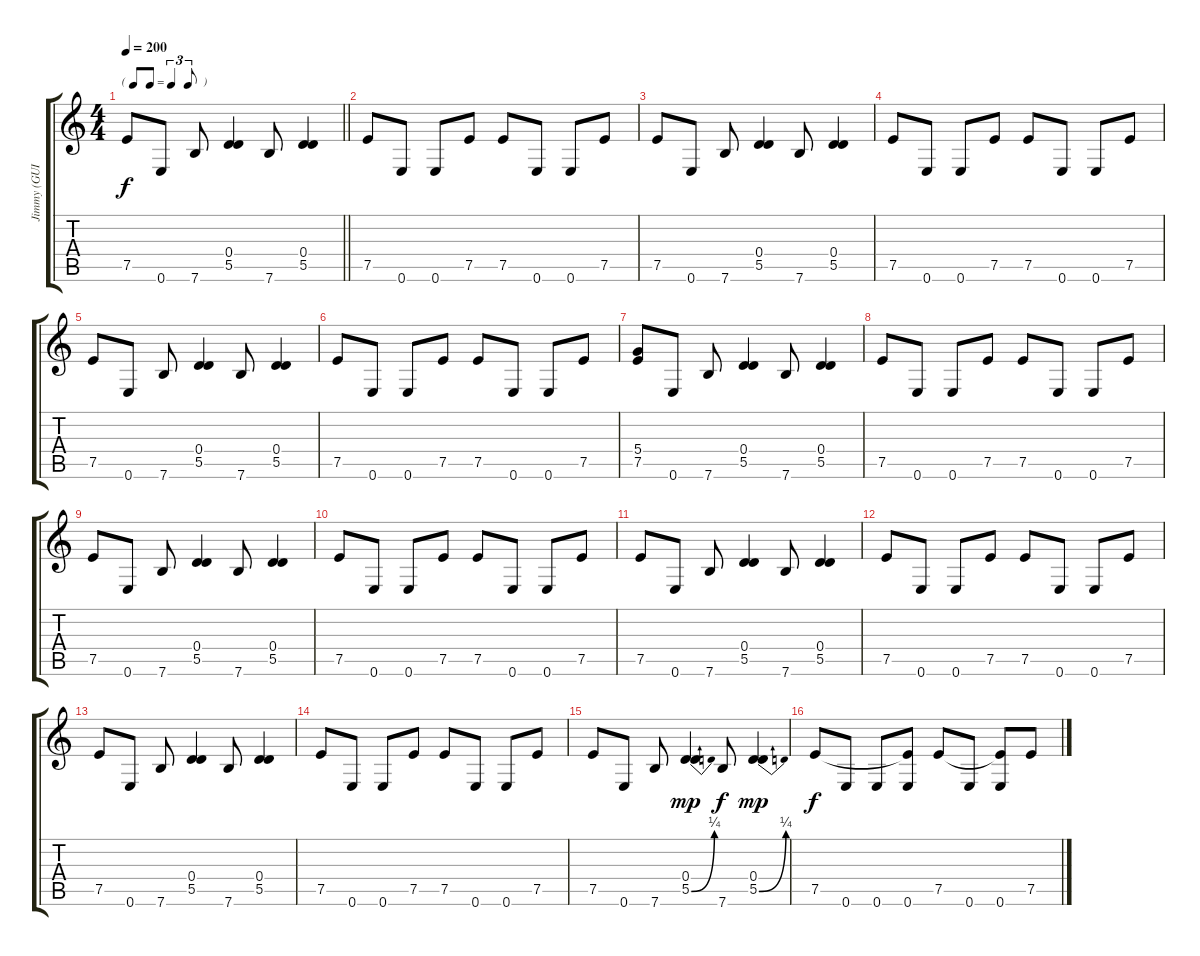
\track ("Jimmy (GUITAR)" "Jimmy (GUI") {instrument distortionguitar}
\staff {score tabs}
\tuning (E4 B3 G3 D3 A2 E2) {hide}
\ts (4 4)
\tf triplet8th
\tempo 200
\clef g2
\barLineRight lightlight
\ks c
7.5.8{dy f} 0.6.8 7.6.8 (0.4 5.5).4 7.6.8 (0.4 5.5).4 |
7.5.8 0.6.8 0.6.8 7.5.8 7.5.8 0.6.8 0.6.8 7.5.8 |
7.5.8 0.6.8 7.6.8 (0.4 5.5).4 7.6.8 (0.4 5.5).4 |
7.5.8 0.6.8 0.6.8 7.5.8 7.5.8 0.6.8 0.6.8 7.5.8 |
7.5.8 0.6.8 7.6.8 (0.4 5.5).4 7.6.8 (0.4 5.5).4 |
7.5.8 0.6.8 0.6.8 7.5.8 7.5.8 0.6.8 0.6.8 7.5.8 |
(5.4 7.5).8 0.6.8 7.6.8 (0.4 5.5).4 7.6.8 (0.4 5.5).4 |
7.5.8 0.6.8 0.6.8 7.5.8 7.5.8 0.6.8 0.6.8 7.5.8 |
7.5.8 0.6.8 7.6.8 (0.4 5.5).4 7.6.8 (0.4 5.5).4 |
7.5.8 0.6.8 0.6.8 7.5.8 7.5.8 0.6.8 0.6.8 7.5.8 |
7.5.8 0.6.8 7.6.8 (0.4 5.5).4 7.6.8 (0.4 5.5).4 |
7.5.8 0.6.8 0.6.8 7.5.8 7.5.8 0.6.8 0.6.8 7.5.8 |
7.5.8 0.6.8 7.6.8 (0.4 5.5).4 7.6.8 (0.4 5.5).4 |
7.5.8 0.6.8 0.6.8 7.5.8 7.5.8 0.6.8 0.6.8 7.5.8 |
7.5.8 0.6.8 7.6.8 (0.4 5.5{be (bend 0 0 60 1)}).4{dy mp} 7.6.8{dy f} (0.4 5.5{be (bend 0 0 60 1)}).4{dy mp} |
7.5.8{dy f} 0.6.8 0.6.8 (7.5{t} 0.6).8 7.5.8 0.6.8 (7.5{t} 0.6).8 7.5.8
